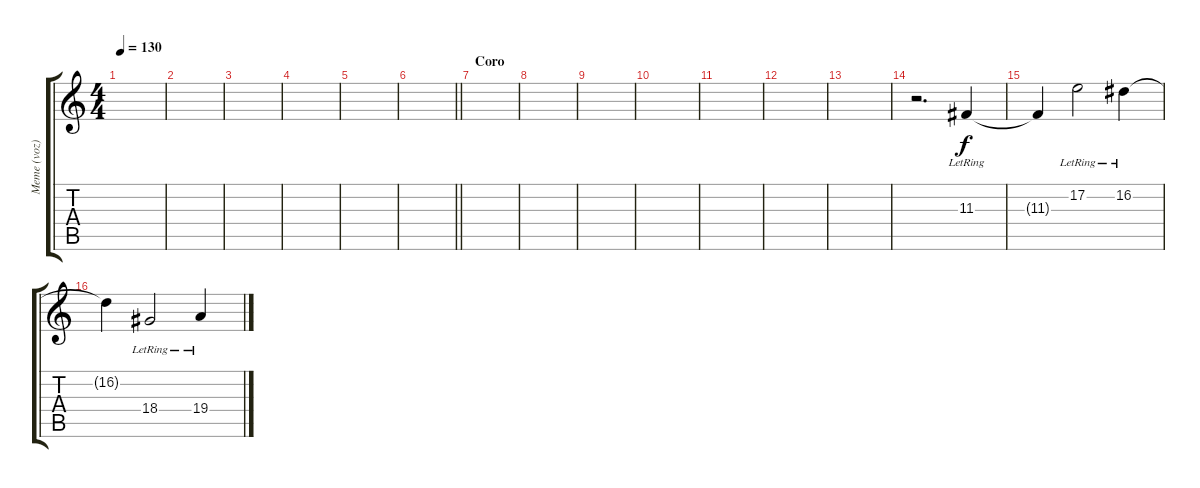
\track ("Meme (voz)" "Meme (voz)") {instrument synthvoice}
\staff {score tabs}
\tuning (E4 B3 G3 D3 A2 E2) {hide}
\ts (4 4)
\tempo 130
\clef g2
\ks c
|
|
|
|
|
\barLineRight lightlight
|
\section ("" "Coro")
|
|
|
|
|
|
|
r.2{d volume 16 instrument synthvoice} 11.3{lr}.4 |
11.3{t}.4 17.2{lr}.2 16.2{lr}.4 |
16.2{t}.4 18.4{lr}.2 19.4{lr}.4
